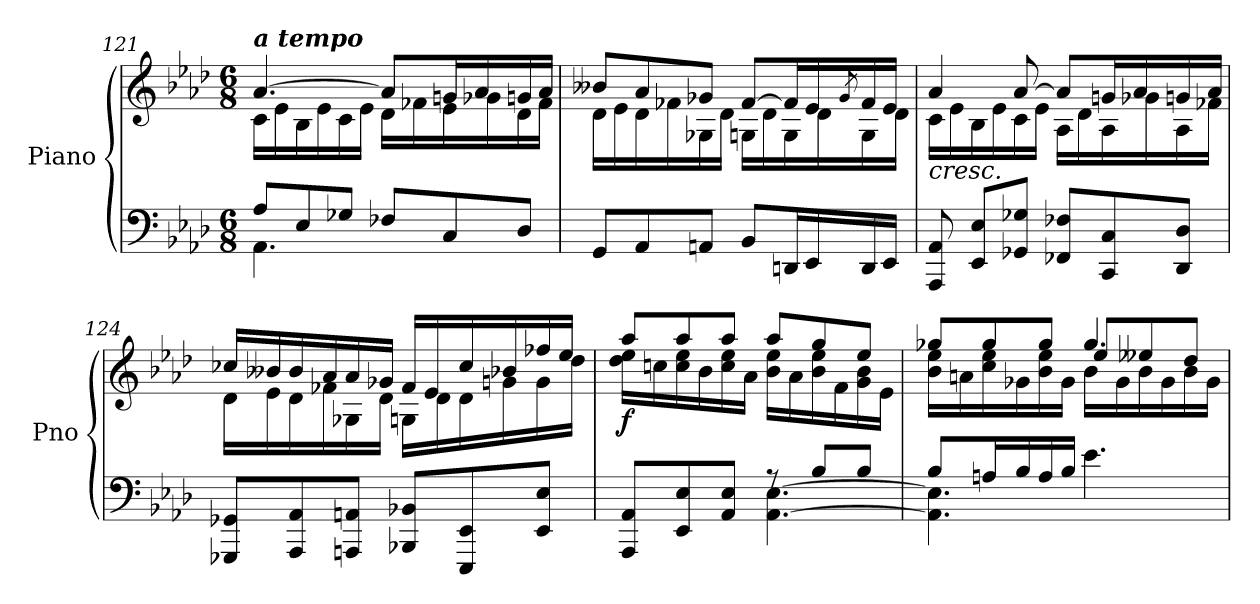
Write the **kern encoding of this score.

**kern	**kern	**dynam
*part1	*part1	*part1
*staff2	*staff1	*staff1/2
*I"Piano	*	*
*I'Pno	*	*
*clefF4	*clefG2	*
*k[b-e-a-d-]	*k[b-e-a-d-]	*
*M6/8	*M6/8	*
=121	=121	=121
*^	*^	*
!	!	!LO:TX:a:Bi:t=a tempo	!	!
8A-/L	4.AA-\	[4.a-/	16c\LL	.
.	.	.	16e-\	.
8E-/	.	.	16B-\	.
.	.	.	16e-\	.
8G-X/J	.	.	16c\	.
.	.	.	16e-\JJ	.
8F-X/L	4.rGGyy	8a-/L]	16d-\LL	.
.	.	.	16f-X\	.
8C/	.	16gn/L	16e-\	.
.	.	16a-/	16g-X\	.
8D-/J	.	16gn/	16d-\	.
.	.	16a-/JJ	16f-\JJ	.
*v	*v	*	*	*
!!LO:LB:g=z	!!
=122	=122	=122	=122
8GG/L	8b--X/L	16d-\LL	.
.	.	16e-\	.
8AA-/	8a-/	16d-\	.
.	.	16f-X\	.
8AAn/J	8g-X/J	16G-X\	.
.	.	16d-\JJ	.
8BB-/L	[8f-/L	16Gn\LL	.
.	.	16d-\	.
16DDn/L	16f-/L]	16G\	.
16EE-/	16e-/	16d-\	.
.	8qg-/	.	.
16DD/	16f-/	16G\	.
16EE-/JJ	16e-/JJ	16d-\JJ	.
=123	=123	=123	=123
!LO:TX:a:i:t=cresc.	!	!	!
8AAA-/ 8AA-/	4a-/	16c\LL	.
.	.	16e-\	.
8EE-/ 8E-/L	.	16B-\	.
.	.	16e-\	.
8GG-X/ 8G-X/J	[8a-/	16c\	.
.	.	16e-\JJ	.
8FF-X/ 8F-X/L	8a-/L]	16A-\LL	.
.	.	16d-\	.
8CC/ 8C/	16gn/L	16A-\	.
.	16a-/	16g-X\	.
8DD-/ 8D-/J	16gn/	16A-\	.
.	16a-/JJ	16f-X\JJ	.
=124	=124	=124	=124
8GGG-X/ 8GG-X/L	16cc-X/LL	16d-\LL	.
.	16b--X/	16e-\	.
8AAA-/ 8AA-/	16b--/	16d-\	.
.	16a-/	16f-X\	.
8AAAn/ 8AAn/J	16a-/	16G-X\	.
.	16g-X/JJ	16d-\JJ	.
8BBB-X/ 8BB-X/L	16f-/LL	16Gn\LL	.
.	16e-/	16d-\	.
8EEE-/ 8EE-/	16cc-/	16d-\	.
.	16b-X/	16gn\	.
8EE-/ 8E-/J	16ff-X/	16g\	.
.	16ee-/JJ	16dd-\JJ	.
!!LO:PB:g=z	!!
=125	=125	=125	=125
*^	*	*	*
!	!	!	!	!LO:DY:b
8AAA-/ 8AA-/L	4.rAyy	8aa-/L	16dd-\ 16ee-\LL	f
.	.	.	16ccn\	.
8EE-/ 8E-/	.	8aa-/	16cc\ 16ee-\	.
.	.	.	16b-\	.
8AA-/ 8E-/J	.	8aa-/J	16cc\ 16ee-\	.
.	.	.	16a-\JJ	.
[4.AA-\ [4.E-\	8rA	8aa-/L	16b-\ 16ee-\LL	.
.	.	.	16a-\	.
.	8B-/L	8gg/	16b-\ 16ee-\	.
.	.	.	16f\	.
.	8B-/J	8ee-/J	16g\ 16b-\	.
.	.	.	16e-\JJ	.
=126	=126	=126	=126	=126
*	*	*	*^	*
4.AA-\] 4.E-\]	8B-/L	8gg-X/L	4.rFyy	16b-\ 16ee-\LL	.
.	.	.	.	16an\	.
.	16An/L	8gg-/	.	16cc\ 16ee-\	.
.	16B-/	.	.	16g-X\	.
.	16A/	8gg-/J	.	16b-\ 16ee-\	.
.	16B-/JJ	.	.	16g-\JJ	.
4.e-\	4.rFFFyy	4.gg-/	8ee-/L	16b-\LL	.
.	.	.	.	16g-\	.
.	.	.	8ee--X/	16b-\	.
.	.	.	.	16g-\	.
.	.	.	8dd-/J	16b-\	.
.	.	.	.	16g-\JJ	.
*v	*v	*	*	*	*
*	*v	*v	*v	*
=	=	=
*-	*-	*-
